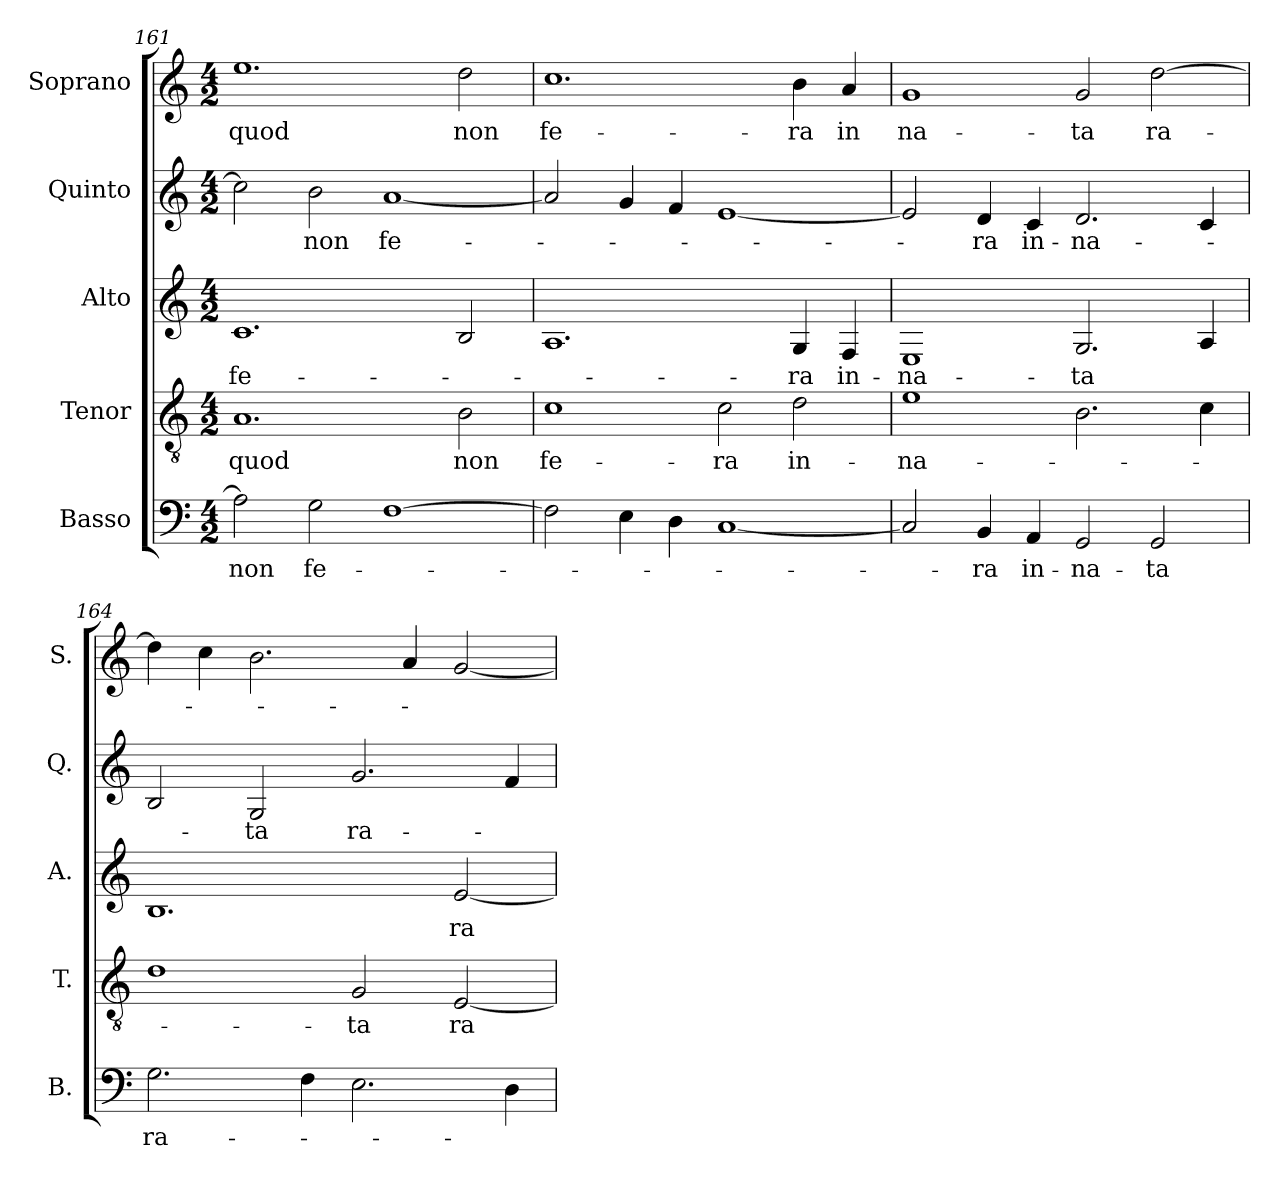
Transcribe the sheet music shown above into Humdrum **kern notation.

**kern	**text	**kern	**text	**kern	**text	**kern	**text	**kern	**text
*part5	*part5	*part4	*part4	*part3	*part3	*part2	*part2	*part1	*part1
*staff5	*staff5	*staff4	*staff4	*staff3	*staff3	*staff2	*staff2	*staff1	*staff1
*I"Basso	*	*I"Tenor	*	*I"Alto	*	*I"Quinto	*	*I"Soprano	*
*I'B.	*	*I'T.	*	*I'A.	*	*I'Q.	*	*I'S.	*
*clefF4	*	*clefGv2	*	*clefG2	*	*clefG2	*	*clefG2	*
*	*	*ITrd7c12	*	*	*	*	*	*	*
*k[]	*	*k[]	*	*k[]	*	*k[]	*	*k[]	*
*C:	*	*C:	*	*C:	*	*C:	*	*C:	*
*M4/2	*	*M4/2	*	*M4/2	*	*M4/2	*	*M4/2	*
=161	=161	=161	=161	=161	=161	=161	=161	=161	=161
!	!LO:LY:b:color=#000000	!	!	!	!	!	!	!	!
!	!	!	!LO:LY:b:color=#000000	!	!	!	!	!	!
!	!	!	!	!	!LO:LY:b:color=#000000	!	!	!	!
!	!	!	!	!	!	!	!	!	!LO:LY:b:color=#000000
2Ai\]	non	1.AAi	quod	1.ci	fe-	2cci\]	.	1.eei	quod
!	!LO:LY:b:color=#000000	!	!	!	!	!	!	!	!
!	!	!	!	!	!	!	!LO:LY:b:color=#000000	!	!
2Gi\	fe-	.	.	.	.	2bi\	non	.	.
!	!	!	!	!	!	!	!LO:LY:b:color=#000000	!	!
[1Fi	.	.	.	.	.	[1ai	fe-	.	.
!	!	!	!LO:LY:b:color=#000000	!	!	!	!	!	!
!	!	!	!	!	!	!	!	!	!LO:LY:b:color=#000000
.	.	2BBi\	non	2Bi/	.	.	.	2ddi\	non
=162	=162	=162	=162	=162	=162	=162	=162	=162	=162
!	!	!	!LO:LY:b:color=#000000	!	!	!	!	!	!
!	!	!	!	!	!	!	!	!	!LO:LY:b:color=#000000
2Fi\]	.	1Ci	fe-	1.Ai	.	2ai/]	.	1.cci	fe-
4Ei\	.	.	.	.	.	4gi/	.	.	.
4Di\	.	.	.	.	.	4fi/	.	.	.
!	!	!	!LO:LY:b:color=#000000	!	!	!	!	!	!
[1Ci	.	2Ci\	-ra	.	.	[1ei	.	.	.
!	!	!	!LO:LY:b:color=#000000	!	!	!	!	!	!
!	!	!	!	!	!LO:LY:b:color=#000000	!	!	!	!
!	!	!	!	!	!	!	!	!	!LO:LY:b:color=#000000
.	.	2Di\	in-	4Gi/	-ra	.	.	4bi\	-ra
!	!	!	!	!	!LO:LY:b:color=#000000	!	!	!	!
!	!	!	!	!	!	!	!	!	!LO:LY:b:color=#000000
.	.	.	.	4Fi/	in-	.	.	4ai/	in
!!LO:LB:g=z
=163	=163	=163	=163	=163	=163	=163	=163	=163	=163
!	!	!	!LO:LY:b:color=#000000	!	!	!	!	!	!
!	!	!	!	!	!LO:LY:b:color=#000000	!	!	!	!
!	!	!	!	!	!	!	!	!	!LO:LY:b:color=#000000
2Ci/]	.	1Ei	-na-	1Ei	-na-	2ei/]	.	1gi	na-
!	!LO:LY:b:color=#000000	!	!	!	!	!	!	!	!
!	!	!	!	!	!	!	!LO:LY:b:color=#000000	!	!
4BBi/	-ra	.	.	.	.	4di/	-ra	.	.
!	!LO:LY:b:color=#000000	!	!	!	!	!	!	!	!
!	!	!	!	!	!	!	!LO:LY:b:color=#000000	!	!
4AAi/	in-	.	.	.	.	4ci/	in-	.	.
!	!LO:LY:b:color=#000000	!	!	!	!	!	!	!	!
!	!	!	!	!	!LO:LY:b:color=#000000	!	!	!	!
!	!	!	!	!	!	!	!LO:LY:b:color=#000000	!	!
!	!	!	!	!	!	!	!	!	!LO:LY:b:color=#000000
2GGi/	-na-	2.BBi\	.	2.Gi/	-ta	2.di/	-na-	2gi/	-ta
!	!LO:LY:b:color=#000000	!	!	!	!	!	!	!	!
!	!	!	!	!	!	!	!	!	!LO:LY:b:color=#000000
2GGi/	-ta	.	.	.	.	.	.	[2ddi\	ra-
.	.	4Ci\	.	4Ai/	.	4ci/	.	.	.
=164	=164	=164	=164	=164	=164	=164	=164	=164	=164
!	!LO:LY:b:color=#000000	!	!	!	!	!	!	!	!
2.Gi\	ra-	1Di	.	1.Bi	.	2Bi/	.	4ddi\]	.
.	.	.	.	.	.	.	.	4cci\	.
!	!	!	!	!	!	!	!LO:LY:b:color=#000000	!	!
.	.	.	.	.	.	2Gi/	-ta	2.bi\	.
4Fi\	.	.	.	.	.	.	.	.	.
!	!	!	!LO:LY:b:color=#000000	!	!	!	!	!	!
!	!	!	!	!	!	!	!LO:LY:b:color=#000000	!	!
2.Ei\	.	2GGi/	-ta	.	.	2.gi/	ra-	.	.
.	.	.	.	.	.	.	.	4ai/	.
!	!	!	!LO:LY:b:color=#000000	!	!	!	!	!	!
!	!	!	!	!	!LO:LY:b:color=#000000	!	!	!	!
.	.	[2EEi/	ra-	[2ei/	ra-	.	.	[2gi/	.
4Di\	.	.	.	.	.	4fi/	.	.	.
=	=	=	=	=	=	=	=	=	=
*-	*-	*-	*-	*-	*-	*-	*-	*-	*-
